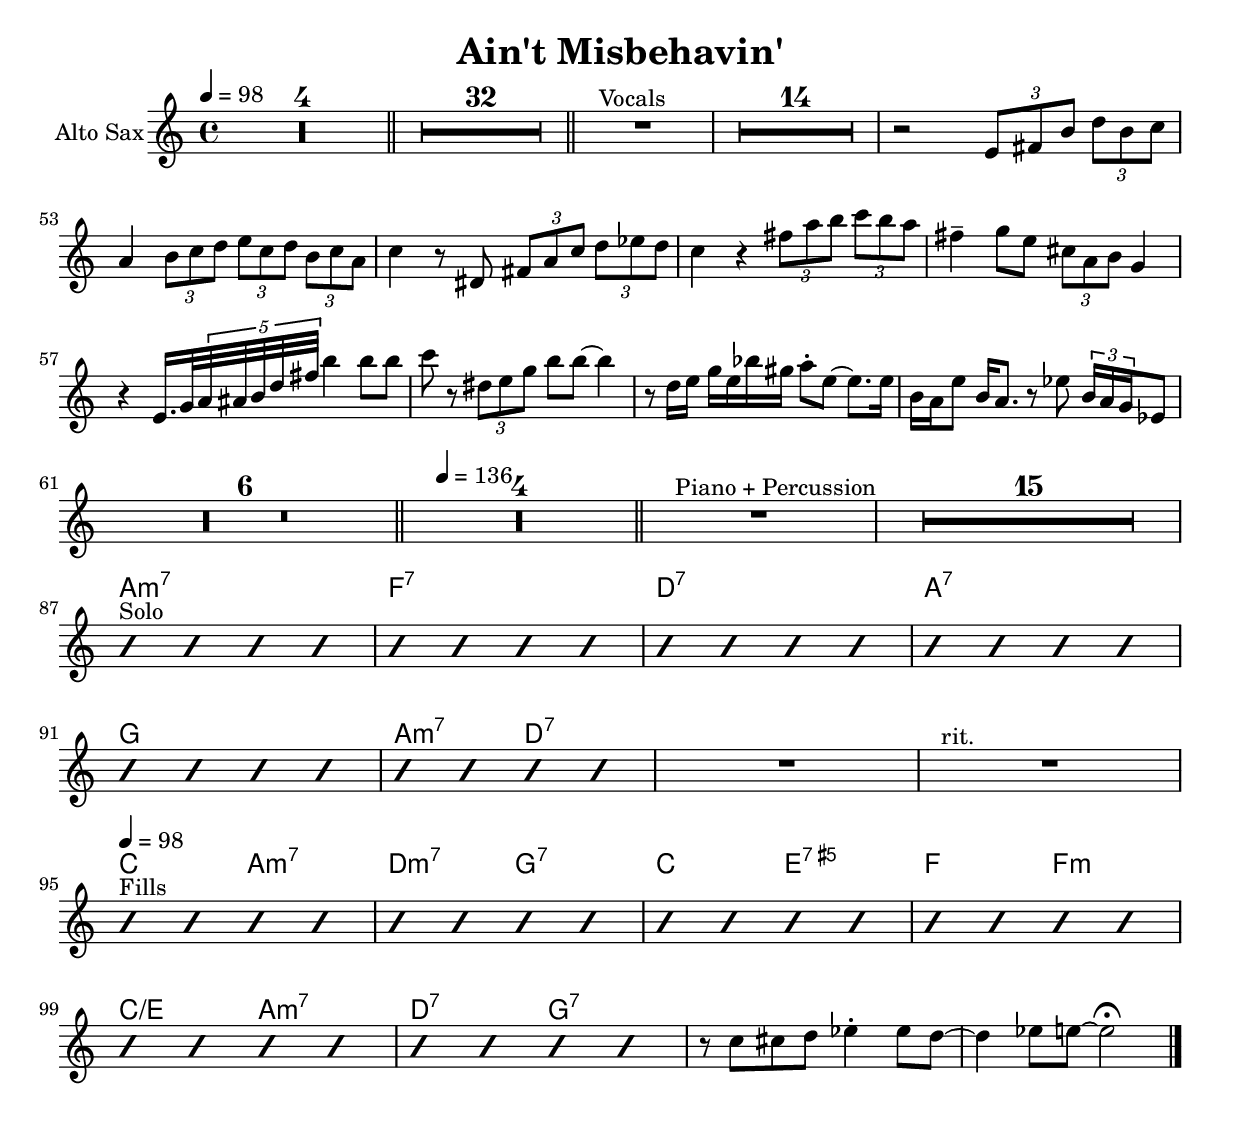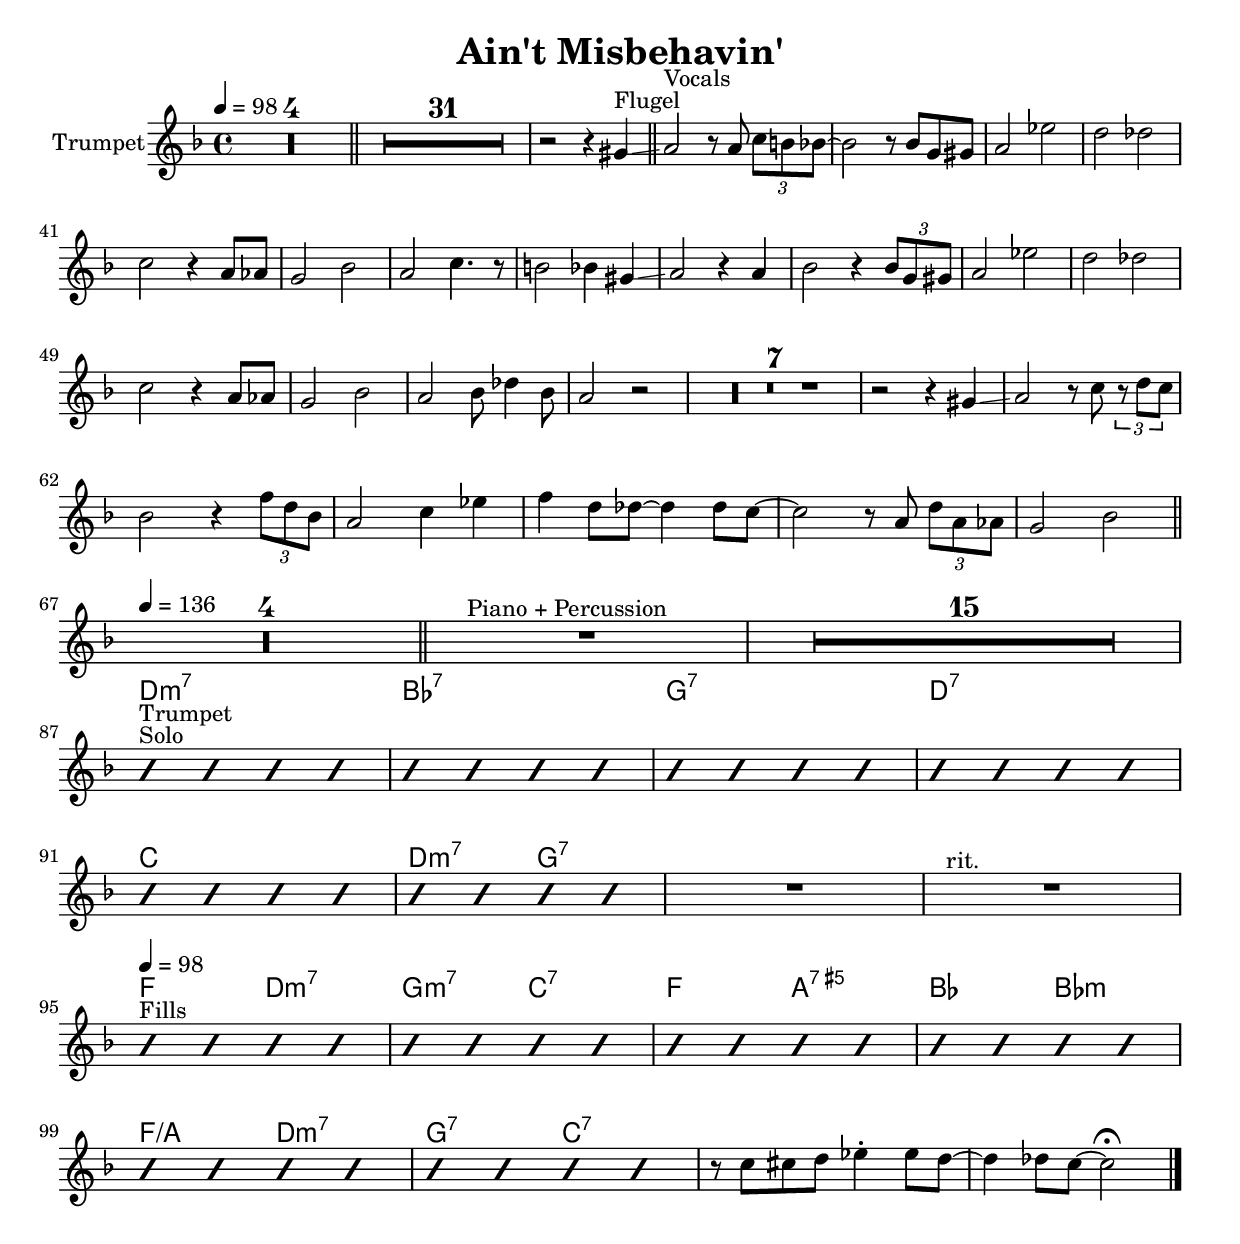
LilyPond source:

\version "2.18.0"

\header {
  title = "Ain't Misbehavin'"
}

global = {
  \time 4/4
  \key es \major
  \clef "violin"
  \set Score.skipBars = ##t % combine multi-rests
}

structure = {
  \tempo 4 = 98
  s1*4 \bar "||"
  s1*32 \bar "||"
  s1^"Vocals" s1*29 \bar "||"
  \tempo 4 = 136
  s1*4 \bar "||"
  s1^"Piano + Percussion" s1*15
  s1^"Solo" s1*6 s1^"rit. "
  \tempo 4 = 98
  s1^"Fills" s1*7 \bar "|."
}

slash = {
  \override NoteHead.style = #'slash
  \hide Stem
}
endSlash = {
  \revert NoteHead.style
  \undo \hide Stem
}

theChords = \chordmode {
  s1*4
  s1*32
  s1*30
  s1*4
  s1*16
  \set Score.proportionalNotationDuration = #(ly:make-moment 1 8 )
  c1:m7 as:7 f:7 c:7
  bes c2:m7 f:7 s1 s % bes1:7 f2:m7 bes:7
  es2 c:m7 f:m7 bes:7 es g:7.5+ as as:m
  es:/g c:m7 f:7 bes:7 % es1 es4 b:7 bes2:7
  \unset Score.proportionalNotationDuration
}

trumpetChords = \transpose bes c \theChords
altoChords = \transpose es c \theChords

slTp = \relative c''' { as4 as as as }
slAs = \relative c'' { d4 d d d }

trumpet = \transpose bes c \relative c''' {
  \global
  \set Staff.instrumentName = #"Trumpet"
  R1*4
  R1*31 r2 r4 fis,^"Flugel" \glissando
  g2 r8 g \tuplet 3/2 { bes a as~ } | as2 r8 as f fis | g2 des' | c ces |
  bes r4 g8 ges | f2 as | g bes4. r8 | a2 as4 fis4 \glissando |
  g2 r4 g | as2 r4 \tuplet 3/2 { as8 f fis } | g2 des' | c ces |
  bes r4 g8 ges | f2 as | g as8 ces4 as8 | g2 r |
  R1*7 | r2 r4 fis \glissando
  g2 r8 bes \tuplet 3/2 { r c bes } | as2 r4 \tuplet 3/2 { es'8 c as } | g2 bes4 des | es c8 ces~ ces4 ces8 bes~ |
  bes2 r8 g \tuplet 3/2 { c g ges } | f2 as |
  R1*4  % drums
  R1*16 % piano + percussion
  \slash
  as4^"Trumpet" as as as \slTp \slTp \slTp \slTp \slTp R1*2 %solo
  \slTp \slTp \slTp \slTp \slTp \slTp  % fills
  \endSlash
  r8 bes b c des4-. des8 c~ | c4 ces8 bes~ bes2^\fermata
}

breaksTrumpet = {
  s1*40 \break
  s1*8  \break
  s1*13 \break
  s1*5  \break
  s1*20 \break % drums, piano + percussion
  s1*4  \break % solo
  s1*4  \break % solo
  s1*4  \break % solo
}

altoSax = \transpose es c \relative c''   {
  \global
  \set Staff.instrumentName = #"Alto Sax"
  R1*4 R1*32
  R1*15 | r2 \tuplet 3/2 { g8 a d } \tuplet 3/2 { f d es } |
  c4 \tuplet 3/2 { d8 es f } \tuplet 3/2 { g es f }  \tuplet 3/2 { d es c } | es4 r8 fis, \tuplet 3/2 { a c es }  \tuplet 3/2 { f ges f } | es4 r \tuplet 3/2 { a8 c d } \tuplet 3/2 { es d c } | a4-- bes8 g \tuplet 3/2 { e c d } bes4 |
  r g16. bes32 \tuplet 5/4 { c32 cis d f a } d4 d8 d | es r \tuplet 3/2 { fis, g bes } d d~ d4 | r8 f,16 g bes g des' b c8-. g~ g8. g16 | d c g'8 d16 c8. r8 ges' \tuplet 3/2 { d16 c bes } ges8 |
  R1*6
  R1*4  % drums
  R1*16 % piano + percussion
  \slash
  \slAs \slAs \slAs \slAs \slAs \slAs R1*2 %solo
  \slAs \slAs \slAs \slAs \slAs \slAs  % fills
  \endSlash
  r8 es' e f ges4-. ges8 f~ | f4 ges8 g~ g2^\fermata
}

breaksAlto = {
  s1*52 \break
  s1*4  \break
  s1*4  \break
  s1*26 \break % drums, piano + percussion
  s1*4  \break % solo
  s1*4  \break % solo
  s1*4  \break % solo
}

% \book {
%   \score {
%     <<
%       \new ChordNames \trumpetChords
%       \new Staff = "trumpet" <<
%         \structure
%         \trumpet
%       >>
%       % \new Staff \trumpet
%       \new ChordNames \altoChords
%       \new Staff = "altoSax" <<
%         \altoSax
%       >>
%     >>
%   }
% }
\book {
  \bookOutputSuffix "tp"
  \score {
    <<
      \new ChordNames \trumpetChords
      \new Staff = "trumpet" <<
        \structure
        \breaksTrumpet
        \trumpet
      >>
    >>
  }
}
\book {
  \bookOutputSuffix "as"
  \score {
    <<
      \new ChordNames \altoChords
      \new Staff = "altoSax" <<
        \structure
        \breaksAlto
        \altoSax
      >>
    >>
  }
}
